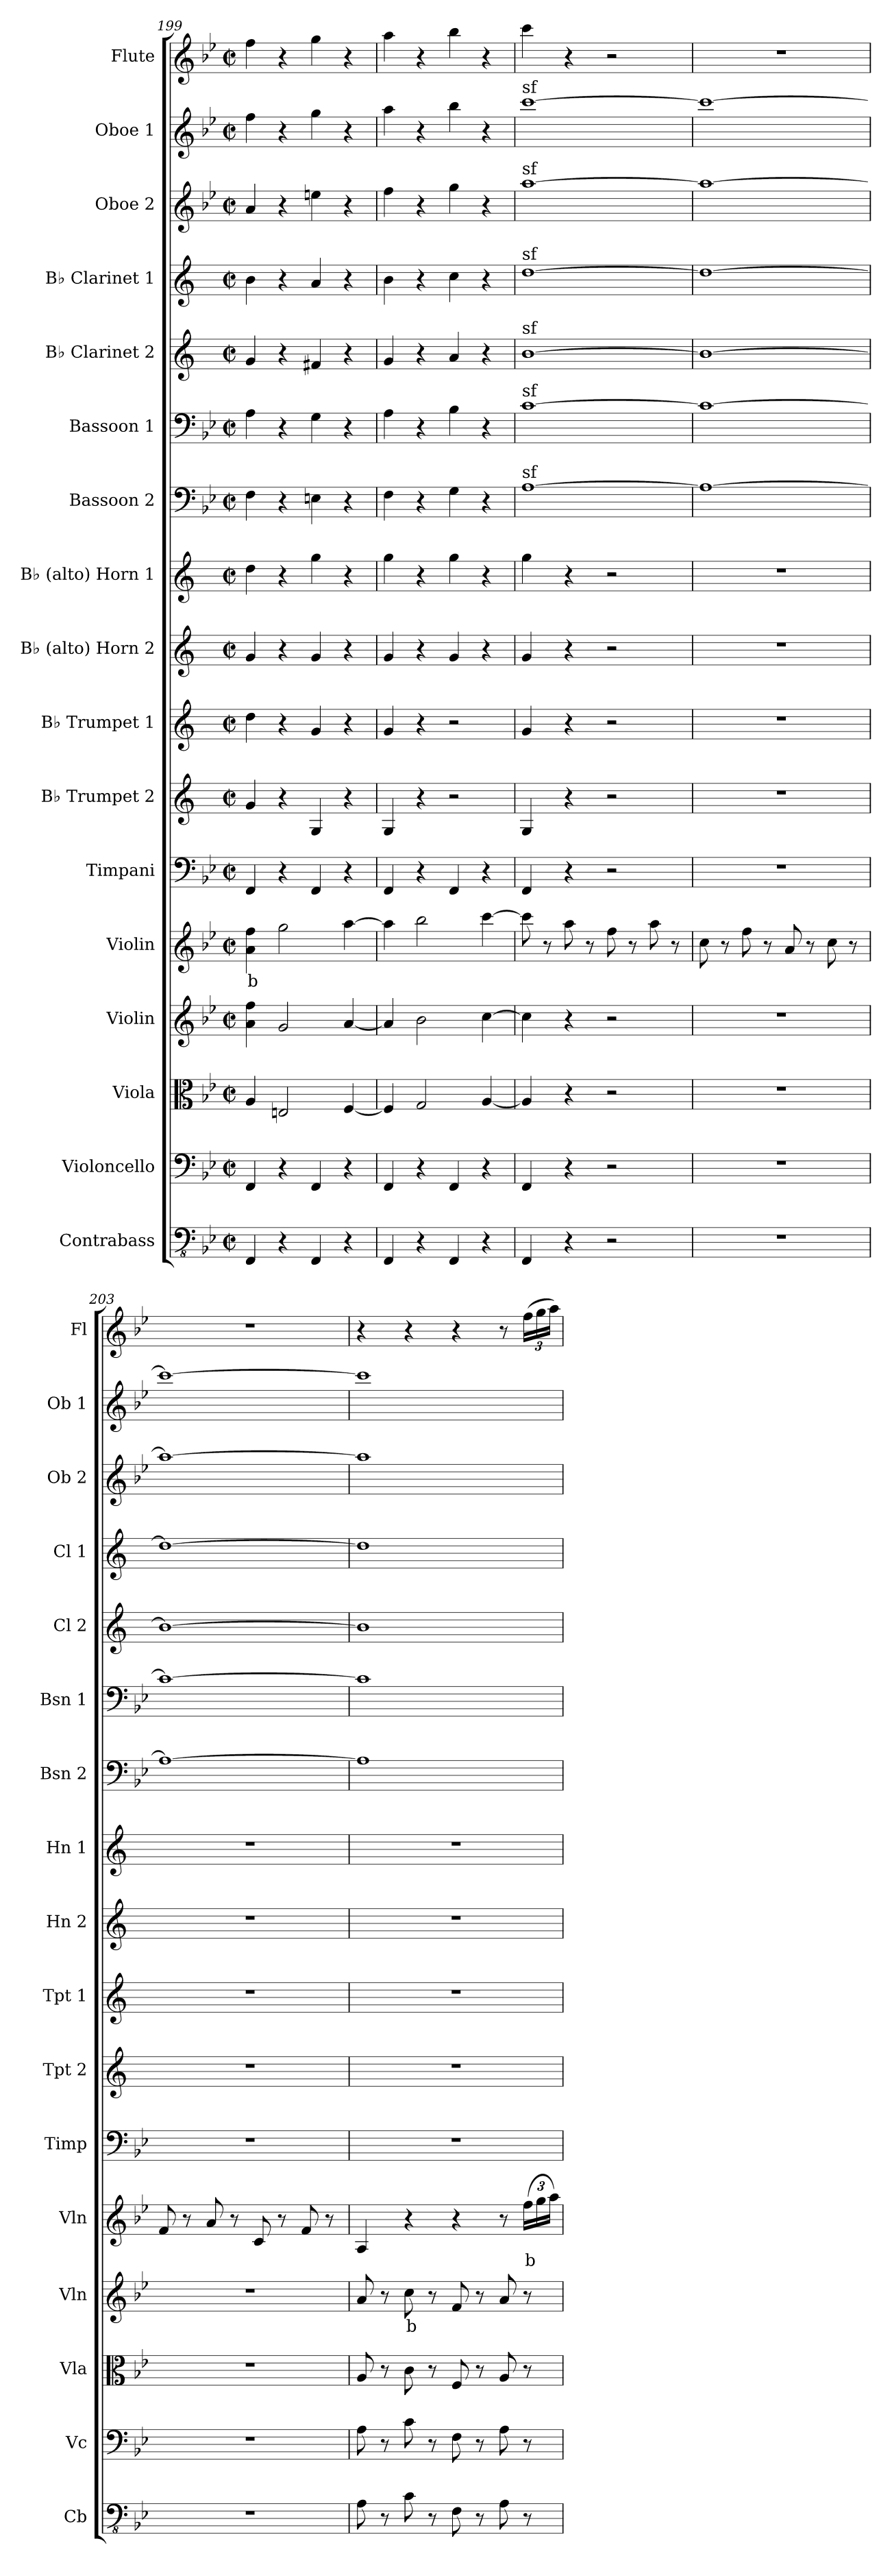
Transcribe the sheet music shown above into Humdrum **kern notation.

**kern	**dynam	**kern	**dynam	**kern	**dynam	**kern	**text	**dynam	**kern	**text	**dynam	**kern	**kern	**kern	**kern	**kern	**kern	**kern	**kern	**kern	**kern	**kern	**kern
*part17	*part17	*part16	*part16	*part15	*part15	*part14	*part14	*part14	*part13	*part13	*part13	*part12	*part11	*part10	*part9	*part8	*part7	*part6	*part5	*part4	*part3	*part2	*part1
*staff17	*staff17	*staff16	*staff16	*staff15	*staff15	*staff14	*staff14	*staff14	*staff13	*staff13	*staff13	*staff12	*staff11	*staff10	*staff9	*staff8	*staff7	*staff6	*staff5	*staff4	*staff3	*staff2	*staff1
*I"Contrabass	*	*I"Violoncello	*	*I"Viola	*	*I"Violin	*	*	*I"Violin	*	*	*I"Timpani	*I"B♭ Trumpet 2	*I"B♭ Trumpet 1	*I"B♭ (alto) Horn 2	*I"B♭ (alto) Horn 1	*I"Bassoon 2	*I"Bassoon 1	*I"B♭ Clarinet 2	*I"B♭ Clarinet 1	*I"Oboe 2	*I"Oboe 1	*I"Flute
*I'Cb	*	*I'Vc	*	*I'Vla	*	*I'Vln	*	*	*I'Vln	*	*	*I'Timp	*I'Tpt 2	*I'Tpt 1	*I'Hn 2	*I'Hn 1	*I'Bsn 2	*I'Bsn 1	*I'Cl 2	*I'Cl 1	*I'Ob 2	*I'Ob 1	*I'Fl
*clefFv4	*	*clefF4	*	*clefC3	*	*clefG2	*	*	*clefG2	*	*	*clefF4	*clefG2	*clefG2	*clefG2	*clefG2	*clefF4	*clefF4	*clefG2	*clefG2	*clefG2	*clefG2	*clefG2
*	*	*	*	*	*	*	*	*	*	*	*	*	*ITrd1c2	*ITrd1c2	*ITrd1c2	*ITrd1c2	*	*	*ITrd1c2	*ITrd1c2	*	*	*
*k[b-e-]	*	*k[b-e-]	*	*k[b-e-]	*	*k[b-e-]	*	*	*k[b-e-]	*	*	*k[b-e-]	*k[b-e-]	*k[b-e-]	*k[b-e-]	*k[b-e-]	*k[b-e-]	*k[b-e-]	*k[b-e-]	*k[b-e-]	*k[b-e-]	*k[b-e-]	*k[b-e-]
*M2/2	*	*M2/2	*	*M2/2	*	*M2/2	*	*	*M2/2	*	*	*M2/2	*M2/2	*M2/2	*M2/2	*M2/2	*M2/2	*M2/2	*M2/2	*M2/2	*M2/2	*M2/2	*M2/2
*met(c|)	*	*met(c|)	*	*met(c|)	*	*met(c|)	*	*	*met(c|)	*	*	*met(c|)	*met(c|)	*met(c|)	*met(c|)	*met(c|)	*met(c|)	*met(c|)	*met(c|)	*met(c|)	*met(c|)	*met(c|)	*met(c|)
=199	=199	=199	=199	=199	=199	=199	=199	=199	=199	=199	=199	=199	=199	=199	=199	=199	=199	=199	=199	=199	=199	=199	=199
!	!	!	!	!	!	!	!	!	!	!LO:LY:b:color=#FF0000	!	!	!	!	!	!	!	!	!	!	!	!	!
4FFF/	.	4FF/	.	4A/	.	4a\ 4ff\	.	.	4a\ 4ff\	b	.	4FF/	4f/	4cc\	4f/	4cc\	4F\	4A\	4f/	4a\	4a/	4ff\	4ff\
4r	.	4r	.	2En/	.	2g/	.	.	2gg\	.	.	4r	4r	4r	4r	4r	4r	4r	4r	4r	4r	4r	4r
4FFF/	.	4FF/	.	.	.	.	.	.	.	.	.	4FF/	4F/	4f/	4f/	4ff\	4En\	4G\	4en/	4g/	4een\	4gg\	4gg\
4r	.	4r	.	[4F/	.	[4a/	.	.	[4aa\	.	.	4r	4r	4r	4r	4r	4r	4r	4r	4r	4r	4r	4r
=200	=200	=200	=200	=200	=200	=200	=200	=200	=200	=200	=200	=200	=200	=200	=200	=200	=200	=200	=200	=200	=200	=200	=200
4FFF/	.	4FF/	.	4F/]	.	4a/]	.	.	4aa\]	.	.	4FF/	4F/	4f/	4f/	4ff\	4F\	4A\	4f/	4a\	4ff\	4aa\	4aa\
4r	.	4r	.	2G/	.	2b-\	.	.	2bb-\	.	.	4r	4r	4r	4r	4r	4r	4r	4r	4r	4r	4r	4r
4FFF/	.	4FF/	.	.	.	.	.	.	.	.	.	4FF/	2r	2r	4f/	4ff\	4G\	4B-\	4g/	4b-\	4gg\	4bb-\	4bb-\
4r	.	4r	.	[4A/	.	[4cc\	.	.	[4ccc\	.	.	4r	.	.	4r	4r	4r	4r	4r	4r	4r	4r	4r
=201	=201	=201	=201	=201	=201	=201	=201	=201	=201	=201	=201	=201	=201	=201	=201	=201	=201	=201	=201	=201	=201	=201	=201
!	!	!	!	!	!	!	!	!	!	!	!	!	!	!	!	!	!	!	!	!	!	!LO:TX:a:t=sf	!
!	!	!	!	!	!	!	!	!	!	!	!	!	!	!	!	!	!	!	!	!	!LO:TX:a:t=sf	!	!
!	!	!	!	!	!	!	!	!	!	!	!	!	!	!	!	!	!	!	!	!LO:TX:a:t=sf	!	!	!
!	!	!	!	!	!	!	!	!	!	!	!	!	!	!	!	!	!	!	!LO:TX:a:t=sf	!	!	!	!
!	!	!	!	!	!	!	!	!	!	!	!	!	!	!	!	!	!	!LO:TX:a:t=sf	!	!	!	!	!
!	!	!	!	!	!	!	!	!	!	!	!	!	!	!	!	!	!LO:TX:a:t=sf	!	!	!	!	!	!
!	!	!	!	!	!	!	!	!	!	!	!LO:DY:b	!	!	!	!	!	!	!	!	!	!	!	!
!	!	!	!	!	!	!	!	!	!	!	!LO:DY:n=1:b	!	!	!	!	!	!	!	!	!	!	!	!
4FFF/	.	4FF/	.	4A/]	.	4cc\]	.	.	8ccc\]	.	other-dynamics f	4FF/	4F/	4f/	4f/	4ff\	[1A	[1c	[1a	[1cc	[1aa	[1ccc	4ccc\
.	.	.	.	.	.	.	.	.	8r	.	.	.	.	.	.	.	.	.	.	.	.	.	.
4r	.	4r	.	4r	.	4r	.	.	8aa\	.	.	4r	4r	4r	4r	4r	.	.	.	.	.	.	4r
.	.	.	.	.	.	.	.	.	8r	.	.	.	.	.	.	.	.	.	.	.	.	.	.
2r	.	2r	.	2r	.	2r	.	.	8ff\	.	.	2r	2r	2r	2r	2r	.	.	.	.	.	.	2r
.	.	.	.	.	.	.	.	.	8r	.	.	.	.	.	.	.	.	.	.	.	.	.	.
.	.	.	.	.	.	.	.	.	8aa\	.	.	.	.	.	.	.	.	.	.	.	.	.	.
.	.	.	.	.	.	.	.	.	8r	.	.	.	.	.	.	.	.	.	.	.	.	.	.
!!LO:PB:g=z
=202	=202	=202	=202	=202	=202	=202	=202	=202	=202	=202	=202	=202	=202	=202	=202	=202	=202	=202	=202	=202	=202	=202	=202
1r	.	1r	.	1r	.	1r	.	.	8cc\	.	.	1r	1r	1r	1r	1r	1A_	1c_	1a_	1cc_	1aa_	1ccc_	1r
.	.	.	.	.	.	.	.	.	8r	.	.	.	.	.	.	.	.	.	.	.	.	.	.
.	.	.	.	.	.	.	.	.	8ff\	.	.	.	.	.	.	.	.	.	.	.	.	.	.
.	.	.	.	.	.	.	.	.	8r	.	.	.	.	.	.	.	.	.	.	.	.	.	.
.	.	.	.	.	.	.	.	.	8a/	.	.	.	.	.	.	.	.	.	.	.	.	.	.
.	.	.	.	.	.	.	.	.	8r	.	.	.	.	.	.	.	.	.	.	.	.	.	.
.	.	.	.	.	.	.	.	.	8cc\	.	.	.	.	.	.	.	.	.	.	.	.	.	.
.	.	.	.	.	.	.	.	.	8r	.	.	.	.	.	.	.	.	.	.	.	.	.	.
=203	=203	=203	=203	=203	=203	=203	=203	=203	=203	=203	=203	=203	=203	=203	=203	=203	=203	=203	=203	=203	=203	=203	=203
1r	.	1r	.	1r	.	1r	.	.	8f/	.	.	1r	1r	1r	1r	1r	1A_	1c_	1a_	1cc_	1aa_	1ccc_	1r
.	.	.	.	.	.	.	.	.	8r	.	.	.	.	.	.	.	.	.	.	.	.	.	.
.	.	.	.	.	.	.	.	.	8a/	.	.	.	.	.	.	.	.	.	.	.	.	.	.
.	.	.	.	.	.	.	.	.	8r	.	.	.	.	.	.	.	.	.	.	.	.	.	.
.	.	.	.	.	.	.	.	.	8c/	.	.	.	.	.	.	.	.	.	.	.	.	.	.
.	.	.	.	.	.	.	.	.	8r	.	.	.	.	.	.	.	.	.	.	.	.	.	.
.	.	.	.	.	.	.	.	.	8f/	.	.	.	.	.	.	.	.	.	.	.	.	.	.
.	.	.	.	.	.	.	.	.	8r	.	.	.	.	.	.	.	.	.	.	.	.	.	.
=204	=204	=204	=204	=204	=204	=204	=204	=204	=204	=204	=204	=204	=204	=204	=204	=204	=204	=204	=204	=204	=204	=204	=204
!	!LO:DY:b	!	!	!	!	!	!	!	!	!	!	!	!	!	!	!	!	!	!	!	!	!	!
!	!LO:DY:n=1:b	!	!LO:DY:b	!	!	!	!	!	!	!	!	!	!	!	!	!	!	!	!	!	!	!	!
!	!	!	!LO:DY:n=1:b	!	!LO:DY:b	!	!	!	!	!	!	!	!	!	!	!	!	!	!	!	!	!	!
!	!	!	!	!	!LO:DY:n=1:b	!	!	!LO:DY:b	!	!	!	!	!	!	!	!	!	!	!	!	!	!	!
!	!	!	!	!	!	!	!	!LO:DY:n=1:b	!	!	!	!	!	!	!	!	!	!	!	!	!	!	!
8AA\	other-dynamics f	8A\	other-dynamics f	8A/	other-dynamics f	8a/	.	other-dynamics f	4A/	.	.	1r	1r	1r	1r	1r	1A]	1c]	1a]	1cc]	1aa]	1ccc]	4r
8r	.	8r	.	8r	.	8r	.	.	.	.	.	.	.	.	.	.	.	.	.	.	.	.	.
!	!	!	!	!	!	!	!LO:LY:b:color=#FF0000	!	!	!	!	!	!	!	!	!	!	!	!	!	!	!	!
8C\	.	8c\	.	8c\	.	8cc\	b	.	4r	.	.	.	.	.	.	.	.	.	.	.	.	.	4r
8r	.	8r	.	8r	.	8r	.	.	.	.	.	.	.	.	.	.	.	.	.	.	.	.	.
8FF\	.	8F\	.	8F/	.	8f/	.	.	4r	.	.	.	.	.	.	.	.	.	.	.	.	.	4r
8r	.	8r	.	8r	.	8r	.	.	.	.	.	.	.	.	.	.	.	.	.	.	.	.	.
8AA\	.	8A\	.	8A/	.	8a/	.	.	8r	.	.	.	.	.	.	.	.	.	.	.	.	.	8r
*	*	*	*	*	*	*	*	*	*Xbrackettup	*	*	*	*	*	*	*	*	*	*	*	*	*	*
!	!	!	!	!	!	!	!	!	!	!LO:LY:b:color=#FF0000	!	!	!	!	!	!	!	!	!	!	!	!	!
*	*	*	*	*	*	*	*	*	*	*	*	*	*	*	*	*	*	*	*	*	*	*	*Xbrackettup
8r	.	8r	.	8r	.	8r	.	.	(>24ff\LL	b	.	.	.	.	.	.	.	.	.	.	.	.	(>24ff\LL
.	.	.	.	.	.	.	.	.	24gg\	.	.	.	.	.	.	.	.	.	.	.	.	.	24gg\
.	.	.	.	.	.	.	.	.	24aa\JJ)	.	.	.	.	.	.	.	.	.	.	.	.	.	24aa\JJ)
=	=	=	=	=	=	=	=	=	=	=	=	=	=	=	=	=	=	=	=	=	=	=	=
*-	*-	*-	*-	*-	*-	*-	*-	*-	*-	*-	*-	*-	*-	*-	*-	*-	*-	*-	*-	*-	*-	*-	*-
